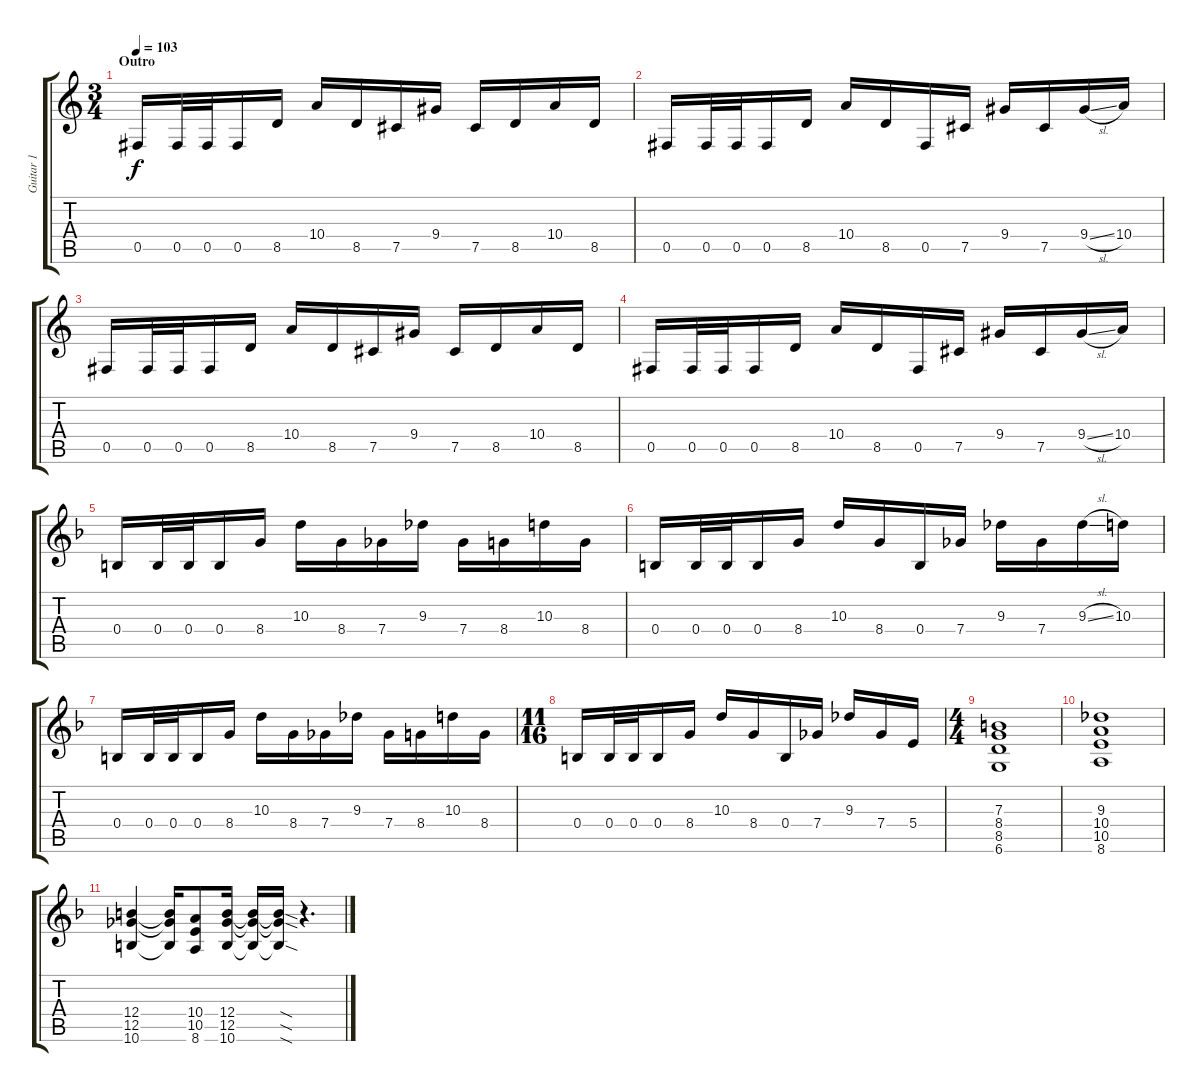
\track ("Guitar 1" "Guitar 1") {instrument distortionguitar}
\staff {score tabs}
\tuning (Db4 Ab3 E3 B2 Gb2 Db2) {hide}
\ts (3 4)
\section ("" "Outro")
\tempo 103
\clef g2
\ks c
0.5.16{dy f} 0.5.32 0.5.32 0.5.16 8.5.16 10.4.16 8.5.16 7.5.16 9.4.16 7.5.16 8.5.16 10.4.16 8.5.16 |
0.5.16 0.5.32 0.5.32 0.5.16 8.5.16 10.4.16 8.5.16 0.5.16 7.5.16 9.4.16 7.5.16 9.4{sl}.16 10.4.16 |
0.5.16 0.5.32 0.5.32 0.5.16 8.5.16 10.4.16 8.5.16 7.5.16 9.4.16 7.5.16 8.5.16 10.4.16 8.5.16 |
0.5.16 0.5.32 0.5.32 0.5.16 8.5.16 10.4.16 8.5.16 0.5.16 7.5.16 9.4.16 7.5.16 9.4{sl}.16 10.4.16 |
\ks f
0.4.16 0.4.32 0.4.32 0.4.16 8.4.16 10.3.16 8.4.16 7.4.16 9.3.16 7.4.16 8.4.16 10.3.16 8.4.16 |
0.4.16 0.4.32 0.4.32 0.4.16 8.4.16 10.3.16 8.4.16 0.4.16 7.4.16 9.3.16 7.4.16 9.3{sl}.16 10.3.16 |
0.4.16 0.4.32 0.4.32 0.4.16 8.4.16 10.3.16 8.4.16 7.4.16 9.3.16 7.4.16 8.4.16 10.3.16 8.4.16 |
\ts (11 16)
0.4.16{beam merge} 0.4.32 0.4.32{beam merge} 0.4.16{beam merge} 8.4.16 10.3.16{beam merge} 8.4.16{beam merge} 0.4.16{beam merge} 7.4.16 9.3.16{beam merge} 7.4.16{beam merge} 5.4.16 |
\ts (4 4)
(7.3 8.4 8.5 6.6).1 |
(9.3 10.4 10.5 8.6).1 |
(12.4 12.5 10.6).4 (12.4{t} 12.5{t} 10.6{t}).16 (10.4 10.5 8.6).8 (12.4 12.5 10.6).16 (12.4{t} 12.5{t} 10.6{t}).16 (12.4{sod t} 12.5{sod t} 10.6{sod t}).16 r.4{d}
